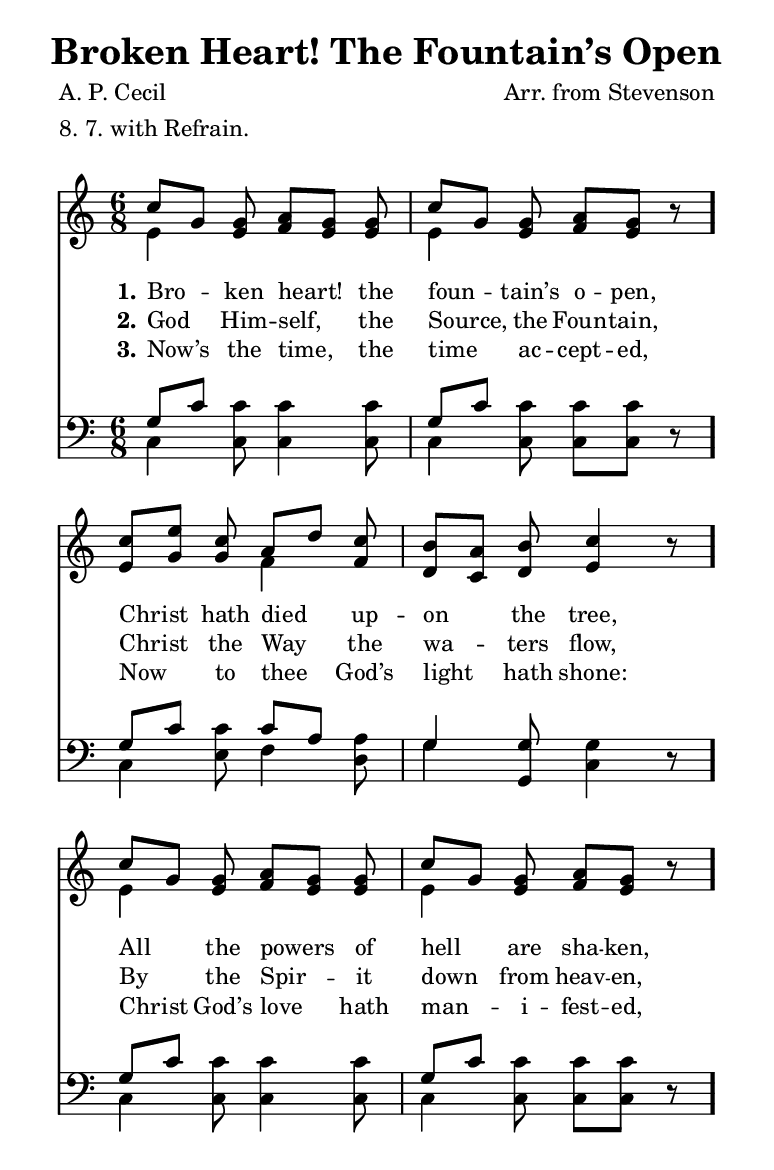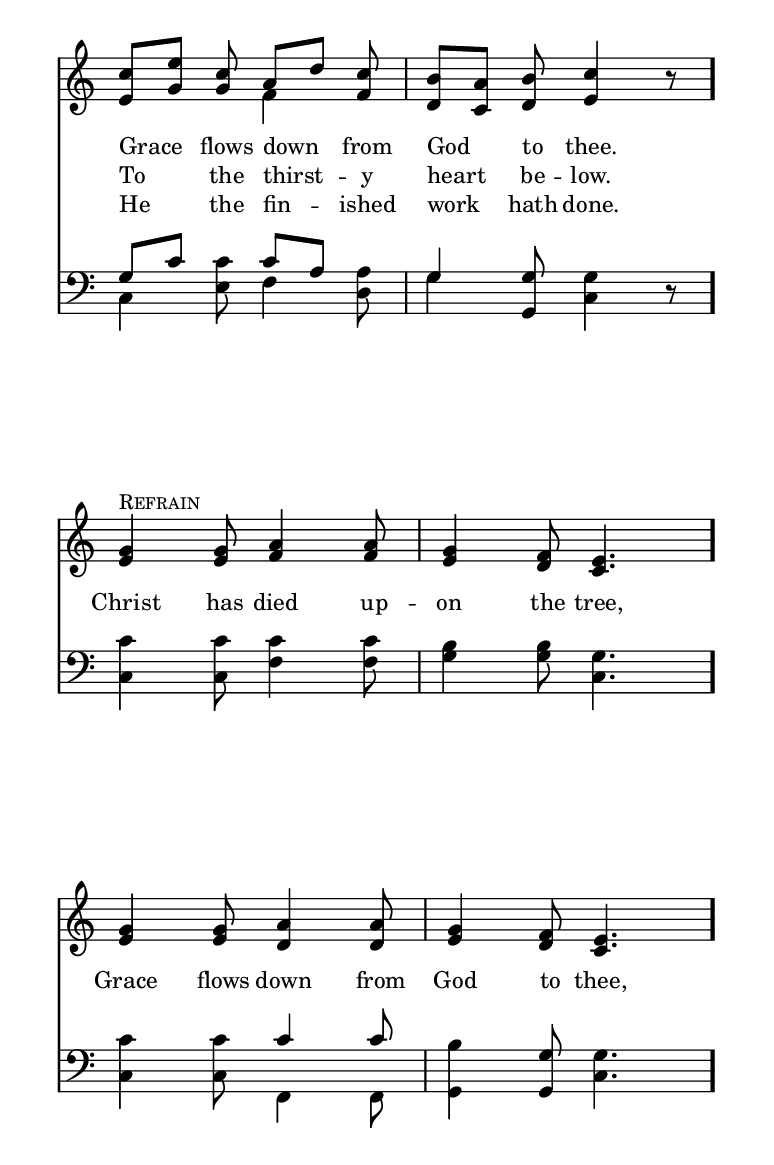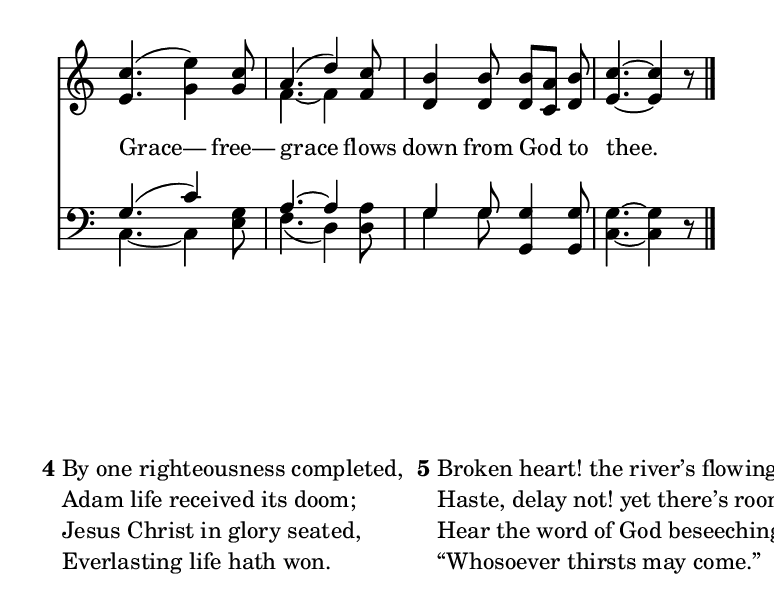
\include "common/global.ily"
\paper {
  \include "common/paper.ily"
  ragged-last-bottom = ##t
  page-count = #(cond (is-eogsized 1) (#t #f))
}

\header{
  hymnnumber = "63"
  title = "Broken Heart! The Fountain’s Open"
  tunename = ""
  meter = "8. 7. with Refrain."
  poet = "A. P. Cecil"
  composer = "Arr. from Stevenson"
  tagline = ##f
}

% for fermata in MIDI
ta = { \tempo 4=76 }
tb = { \tempo 4=38 }

patternAA = { c8[ c8] c8 c8[ c8] c8 | c8[ c8] c8 c8 c8 c8 }
patternAB = { c8[ c8] c8 c4      c8 | c8[ c8] c8 c8 c8 c8 }
patternAC = { c4      c8 c8[ c8] c8 | c4      c8 c8 c8 c8 }
patternAD = { c4      c8 c4      c8 | c4      c8 c8 c8 c8 }

patternBA = { c8[ c8] c8 c8[ c8] c8 | c8[ c8] c8 c4    c8 }
patternBB = { c8[ c8] c8 c8[ c8] c8 | c4      c8 c4    c8 }
patternBC = { c8[ c8] c8 c4      c8 | c8[ c8] c8 c4    c8 }
patternBD = { c4      c8 c4      c8 | c4      c8 c4    c8 }

patternCA = { c4 c8 c4 c8 | c4 c8 c4. }

patternDA = { c4. c4 c8 | c4. c4 c8 | c4 c8 c8[ c8] c8 | c4. ~ c4 c8 }
patternDB = { c4. c4 c8 | c4. c4 c8 | c4 c8 c4      c8 | c4. ~ c4 c8 }

global = {
  \include "common/overrides.ily"
  \override Staff.TimeSignature.style = #'numbered
  \time 6/8
  \override Score.MetronomeMark.transparent = ##t % hide all fermata changes too
  \ta
  \key c \major
  \autoBeamOff
}

notesSoprano = {
\global
\relative c'' {

  \changePitch \patternAA { c g g a g g | c g g a g r }
  \changePitch \patternBA { c e c a d c | b a b c r }
  \changePitch \patternAA { c g g a g g | c g g a g r }
  \changePitch \patternBA { c e c a d c | b a b c r }

  << s^\markup { \small \caps "Refrain" }
  \changePitch \patternCA { g g a a | g f e } >>
  \changePitch \patternCA { g g a a | g f e }
  \changePitch \patternDA { c'( e) c | a( d) c | b b b a b | c c r }

  \bar "|."

}
}

notesAlto = {
\global
\relative e' {

  \changePitch \patternAC { e e f e e | e e f e r }
  \changePitch \patternBC { e g g f f | d c d e r }
  \changePitch \patternAC { e e f e e | e e f e r }
  \changePitch \patternBC { e g g f f | d c d e r }

  \changePitch \patternCA { e e f f | e d c }
  \changePitch \patternCA { e e d d | e d c }
  \changePitch \patternDA { e( g) g | f ~ f f | d d d c d | e e r }

}
}

notesTenor = {
\global
\relative a {

  \changePitch \patternAB { g c c c c | g c c c c r }
  \changePitch \patternBB { g c c c a a | g g g r }
  \changePitch \patternAB { g c c c c | g c c c c r }
  \changePitch \patternBB { g c c c a a | g g g r }

  \changePitch \patternCA { c c c c | b b g }
  \changePitch \patternCA { c c c c | b g g }
  \changePitch \patternDB { g( c) g | a ~ a a | g g g g | g g r }

}
}

notesBass = {
\global
\relative f {

  \changePitch \patternAD { c c c c | c c c c r }
  \changePitch \patternBD { c e f d | g g, c r }
  \changePitch \patternAD { c c c c | c c c c r }
  \changePitch \patternBD { c e f d | g g, c r }

  \changePitch \patternCA { c c f f | g g c, }
  \changePitch \patternCA { c c f, f | g g c }
  \changePitch \patternDB { c ~ c e | f( d) d | g g g, g | c c r }

}
}

Refrain = \lyricmode {

Christ has died up -- on the tree, \bar "."
Grace flows down from God to thee, \bar "." \break
Grace— free— grace flows down from God to thee. \bar "."

}

wordsA = \lyricmode {
\set stanza = "1."

Bro -- ken heart! the foun -- tain’s o -- pen, \bar "."
Christ hath died up -- on the tree, \bar "." \break
All the powers of hell are sha -- ken, \bar "."
Grace flows down from God to thee. \bar "." \break

}

wordsB = \lyricmode {
\set stanza = "2."

God Him -- self, the Source, the Foun -- tain,
Christ the Way the wa -- ters flow,
By the Spir -- it down from heav -- en,
To the thirst -- y heart be -- low.

\Refrain

}

wordsC = \lyricmode {
\set stanza = "3."

Now’s the time, the time ac -- cept -- ed,
Now to thee God’s light hath shone:
Christ God’s love hath man -- i -- fest -- ed,
He the fin -- ished work hath done.

}

wordsD = \markuplist {

\line { By one righteousness completed, }
\line { Adam life received its doom; }
\line { Jesus Christ in glory seated, }
\line { Everlasting life hath won. }

}

wordsE = \markuplist {

\line { Broken heart! the river’s flowing, }
\line { Haste, delay not! yet there’s room; }
\line { Hear the word of God beseeching, }
\line { “Whosoever thirsts may come.” }

}

\score {
  \context ChoirStaff <<
    \context Staff = upper <<
      \set ChoirStaff.systemStartDelimiter = #'SystemStartBar
      \set ChoirStaff.printPartCombineTexts = ##f
      \partcombine #'(2 . 9) \notesSoprano \notesAlto
      \context NullVoice = sopranos { \voiceOne << \notesSoprano >> }
      \context NullVoice = altos { \voiceTwo << \notesAlto >> }
      \context Lyrics = one   \lyricsto sopranos \wordsA
      \context Lyrics = two   \lyricsto sopranos \wordsB
      \context Lyrics = three \lyricsto sopranos \wordsC
    >>
    \context Staff = men <<
      \clef bass
      \set ChoirStaff.printPartCombineTexts = ##f
      \partcombine #'(2 . 9) \notesTenor \notesBass
      \context NullVoice = tenors { \voiceOne << \notesTenor >> }
      \context NullVoice = basses { \voiceTwo << \notesBass >> }
    >>
  >>
  \layout {
    \include "common/layout.ily"
  }
  \midi{
    \include "common/midi.ily"
  }
}

\noPageBreak

\markup { \fill-line { %\column {
  \hspace #0.1
	\line{ \bold 4 \column { \wordsD } } %\combine \null \vspace #0.4
  \hspace #0.1
  \line{ \bold 5 \column { \wordsE } } %\combine \null \vspace #0.4
  \hspace #0.1
} } %}

\version "2.19.49"  % necessary for upgrading to future LilyPond versions.

% vi:set et ts=2 sw=2 ai nocindent syntax=lilypond:
